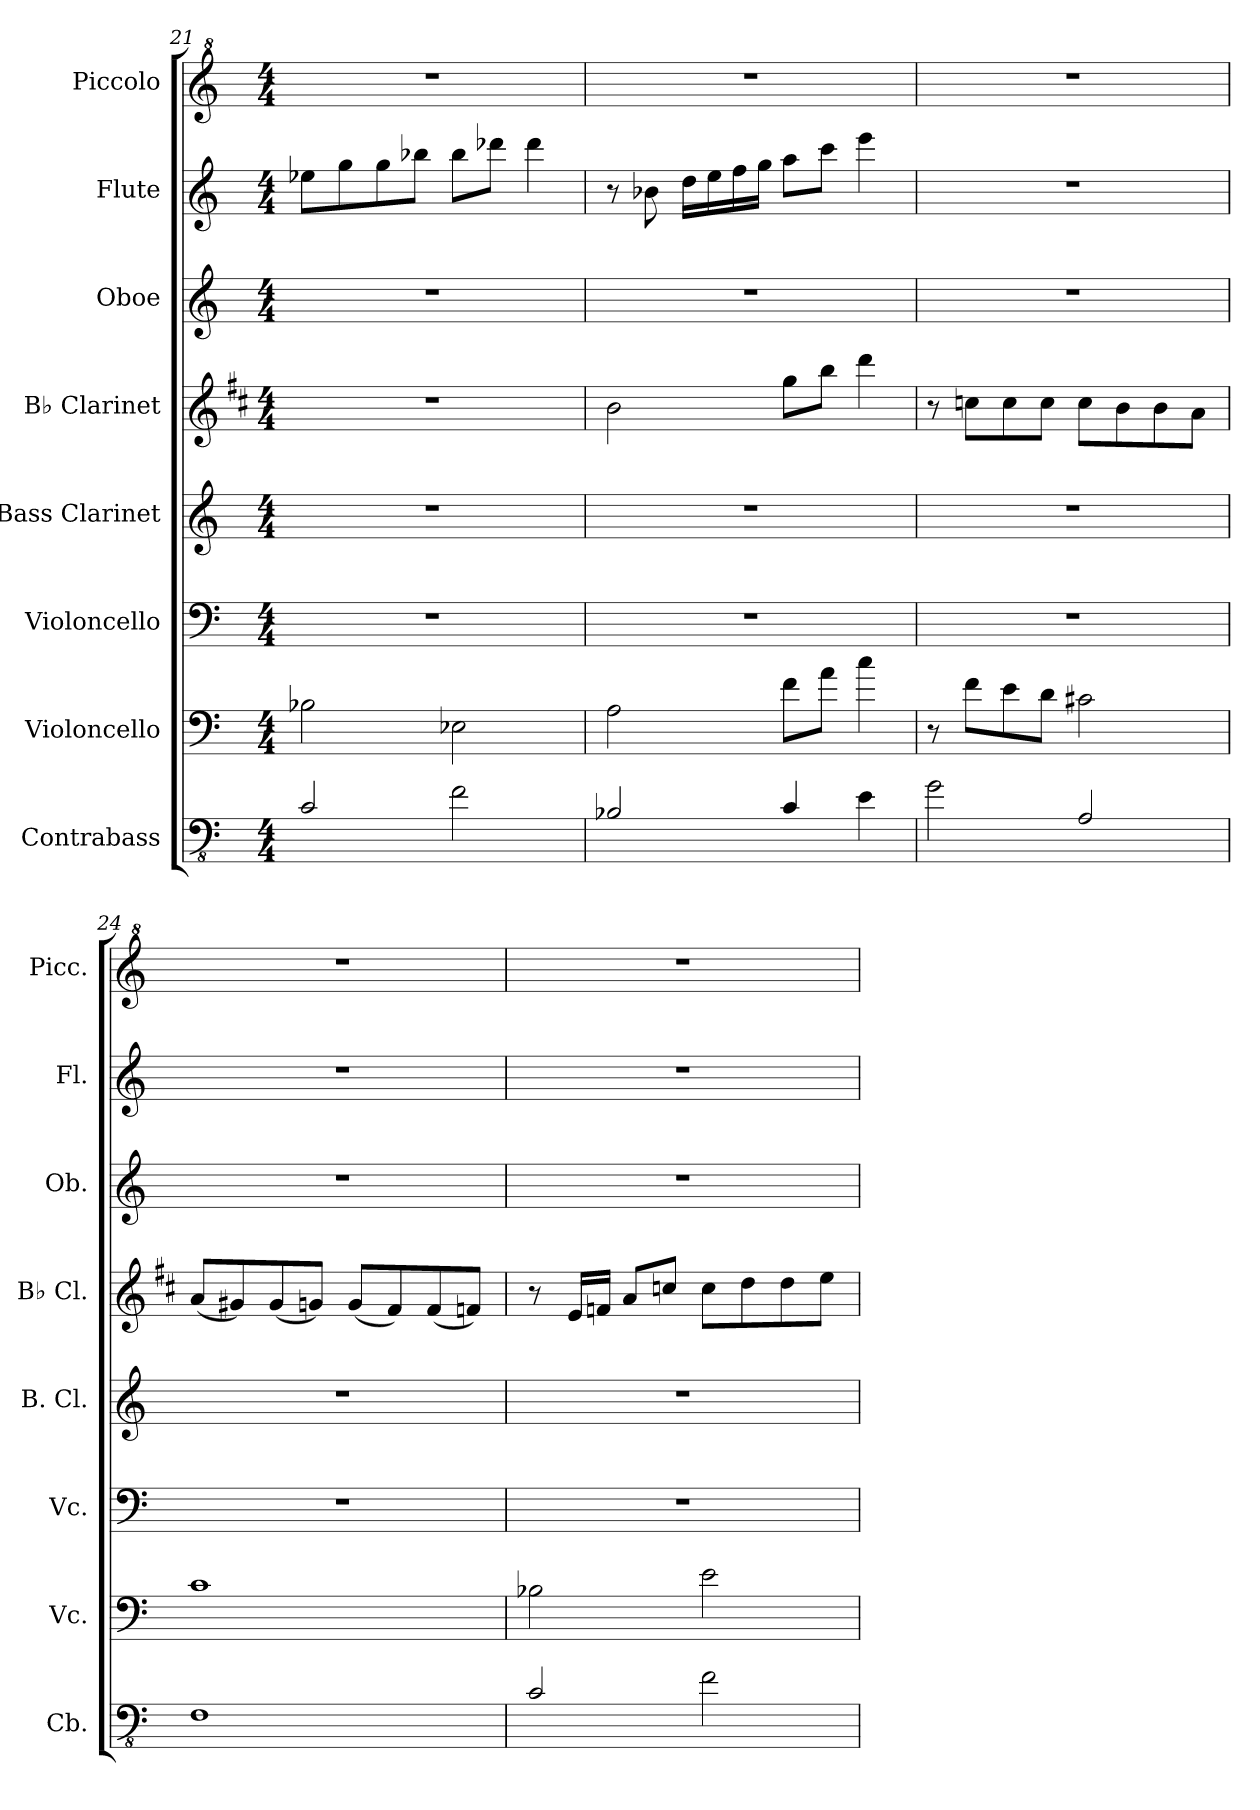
**kern	**kern	**kern	**kern	**kern	**kern	**kern	**kern
*part8	*part7	*part6	*part5	*part4	*part3	*part2	*part1
*staff8	*staff7	*staff6	*staff5	*staff4	*staff3	*staff2	*staff1
*I"Contrabass	*I"Violoncello	*I"Violoncello	*I"Bass Clarinet	*I"B♭ Clarinet	*I"Oboe	*I"Flute	*I"Piccolo
*I'Cb.	*I'Vc.	*I'Vc.	*I'B. Cl.	*I'B♭ Cl.	*I'Ob.	*I'Fl.	*I'Picc.
!!LO:PB:g=z
*clefFv4	*clefF4	*clefF4	*clefG2	*clefG2	*clefG2	*clefG2	*clefG^2
*ITrd7c12	*	*	*ITrd8c14	*ITrd1c2	*	*	*ITrd-7c-12
*k[]	*k[]	*k[]	*k[]	*k[]	*k[]	*k[]	*k[]
*M4/4	*M4/4	*M4/4	*M4/4	*M4/4	*M4/4	*M4/4	*M4/4
=21	=21	=21	=21	=21	=21	=21	=21
2CC/	2B-X\	1r	1r	1r	1r	8ee-X\L	1r
.	.	.	.	.	.	8gg\	.
.	.	.	.	.	.	8gg\	.
.	.	.	.	.	.	8bb-X\J	.
2FF\	2E-X\	.	.	.	.	8bb-\L	.
.	.	.	.	.	.	8ddd-X\J	.
.	.	.	.	.	.	4ddd-\	.
=22	=22	=22	=22	=22	=22	=22	=22
2BBB-X/	2A\	1r	1r	2a\	1r	8r	1r
.	.	.	.	.	.	8b-X\	.
.	.	.	.	.	.	16dd\LL	.
.	.	.	.	.	.	16ee\	.
.	.	.	.	.	.	16ff\	.
.	.	.	.	.	.	16gg\JJ	.
4CC/	8f\L	.	.	8ff\L	.	8aa\L	.
.	8a\J	.	.	8aa\J	.	8ccc\J	.
4EE\	4cc\	.	.	4ccc\	.	4eee\	.
=23	=23	=23	=23	=23	=23	=23	=23
2GG\	8r	1r	1r	8r	1r	1r	1r
.	8f\L	.	.	8b-X\L	.	.	.
.	8e\	.	.	8b-\	.	.	.
.	8d\J	.	.	8b-\J	.	.	.
2AAA/	2c#X\	.	.	8b-\L	.	.	.
.	.	.	.	8a\	.	.	.
.	.	.	.	8a\	.	.	.
.	.	.	.	8g\J	.	.	.
=24	=24	=24	=24	=24	=24	=24	=24
1FFF	1c	1r	1r	(8g/L	1r	1r	1r
.	.	.	.	8f#X/)	.	.	.
.	.	.	.	(8f#/	.	.	.
.	.	.	.	8fn/J)	.	.	.
.	.	.	.	(8f/L	.	.	.
.	.	.	.	8e/)	.	.	.
.	.	.	.	(8e/	.	.	.
.	.	.	.	8e-X/J)	.	.	.
!!LO:PB:g=z
=25	=25	=25	=25	=25	=25	=25	=25
2CC/	2B-X\	1r	1r	8r	1r	1r	1r
.	.	.	.	16d/LL	.	.	.
.	.	.	.	16e-X/JJ	.	.	.
.	.	.	.	8g/L	.	.	.
.	.	.	.	8b-X/J	.	.	.
2FF\	2e\	.	.	8b-\L	.	.	.
.	.	.	.	8cc\	.	.	.
.	.	.	.	8cc\	.	.	.
.	.	.	.	8dd\J	.	.	.
=	=	=	=	=	=	=	=
*-	*-	*-	*-	*-	*-	*-	*-
